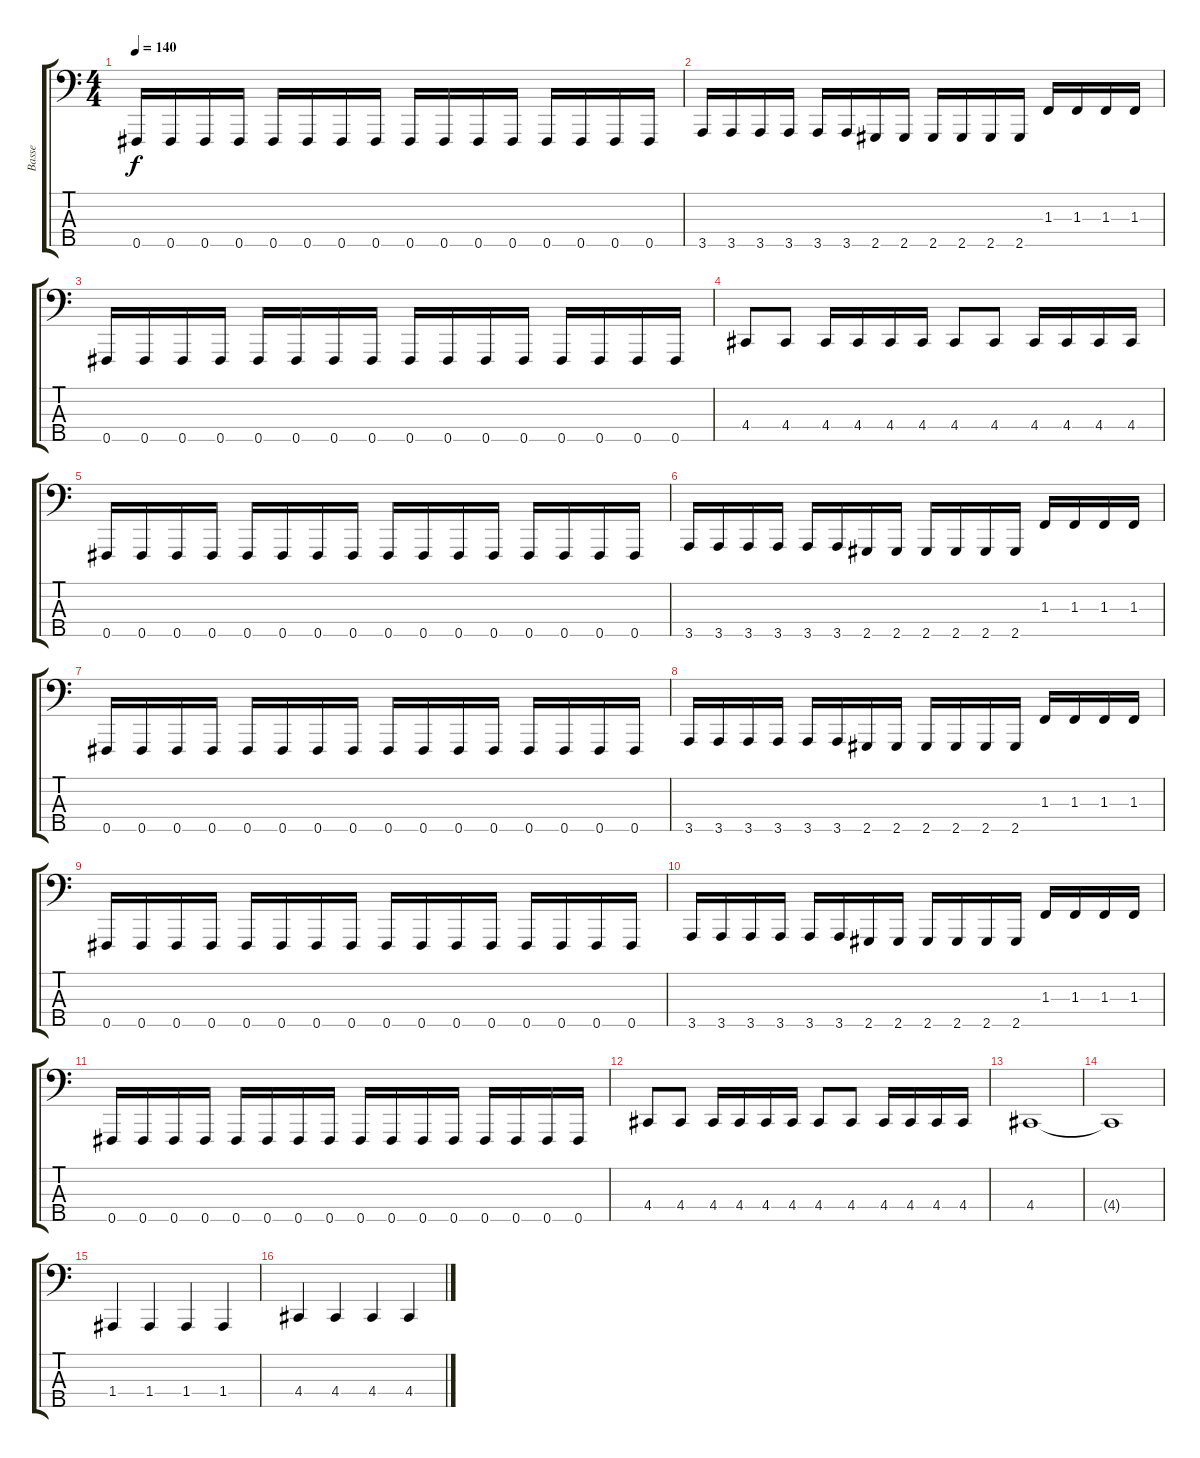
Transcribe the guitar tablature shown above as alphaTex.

\track ("Basse" "Basse") {instrument electricbasspick}
\staff {score tabs}
\tuning (D2 A1 E1 A0 Gb0) {hide}
\ts (4 4)
\tempo 140
\clef f4
\ks c
0.5.16{dy f} 0.5.16 0.5.16 0.5.16 0.5.16 0.5.16 0.5.16 0.5.16 0.5.16 0.5.16 0.5.16 0.5.16 0.5.16 0.5.16 0.5.16 0.5.16 |
3.5.16 3.5.16 3.5.16 3.5.16 3.5.16 3.5.16 2.5.16 2.5.16 2.5.16 2.5.16 2.5.16 2.5.16 1.3.16 1.3.16 1.3.16 1.3.16 |
0.5.16 0.5.16 0.5.16 0.5.16 0.5.16 0.5.16 0.5.16 0.5.16 0.5.16 0.5.16 0.5.16 0.5.16 0.5.16 0.5.16 0.5.16 0.5.16 |
4.4.8 4.4.8 4.4.16 4.4.16 4.4.16 4.4.16 4.4.8 4.4.8 4.4.16 4.4.16 4.4.16 4.4.16 |
0.5.16 0.5.16 0.5.16 0.5.16 0.5.16 0.5.16 0.5.16 0.5.16 0.5.16 0.5.16 0.5.16 0.5.16 0.5.16 0.5.16 0.5.16 0.5.16 |
3.5.16 3.5.16 3.5.16 3.5.16 3.5.16 3.5.16 2.5.16 2.5.16 2.5.16 2.5.16 2.5.16 2.5.16 1.3.16 1.3.16 1.3.16 1.3.16 |
0.5.16 0.5.16 0.5.16 0.5.16 0.5.16 0.5.16 0.5.16 0.5.16 0.5.16 0.5.16 0.5.16 0.5.16 0.5.16 0.5.16 0.5.16 0.5.16 |
3.5.16 3.5.16 3.5.16 3.5.16 3.5.16 3.5.16 2.5.16 2.5.16 2.5.16 2.5.16 2.5.16 2.5.16 1.3.16 1.3.16 1.3.16 1.3.16 |
0.5.16 0.5.16 0.5.16 0.5.16 0.5.16 0.5.16 0.5.16 0.5.16 0.5.16 0.5.16 0.5.16 0.5.16 0.5.16 0.5.16 0.5.16 0.5.16 |
3.5.16 3.5.16 3.5.16 3.5.16 3.5.16 3.5.16 2.5.16 2.5.16 2.5.16 2.5.16 2.5.16 2.5.16 1.3.16 1.3.16 1.3.16 1.3.16 |
0.5.16 0.5.16 0.5.16 0.5.16 0.5.16 0.5.16 0.5.16 0.5.16 0.5.16 0.5.16 0.5.16 0.5.16 0.5.16 0.5.16 0.5.16 0.5.16 |
4.4.8 4.4.8 4.4.16 4.4.16 4.4.16 4.4.16 4.4.8 4.4.8 4.4.16 4.4.16 4.4.16 4.4.16 |
4.4.1 |
4.4{t}.1 |
1.4.4 1.4.4 1.4.4 1.4.4 |
4.4.4 4.4.4 4.4.4 4.4.4
